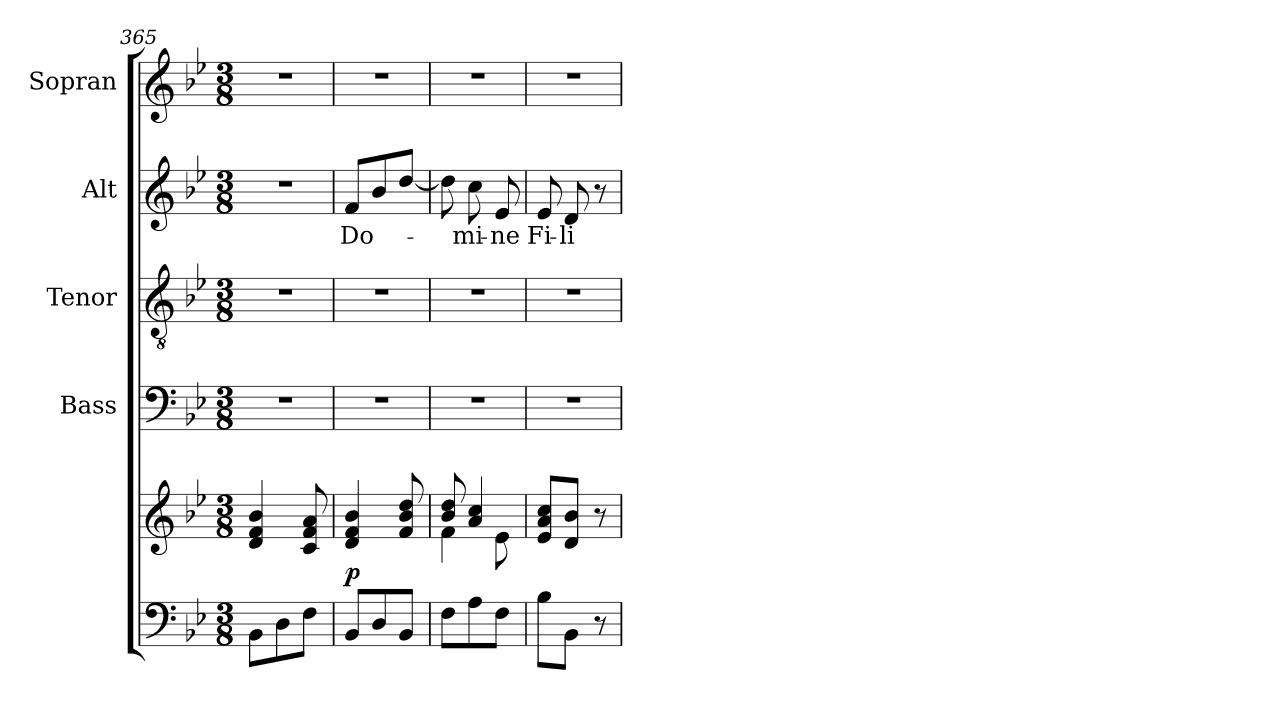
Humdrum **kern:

**kern	**kern	**dynam	**kern	**kern	**kern	**text	**kern
*part5	*part5	*part5	*part4	*part3	*part2	*part2	*part1
*staff6	*staff5	*staff5/6	*staff4	*staff3	*staff2	*staff2	*staff1
*	*	*	*I"Bass	*I"Tenor	*I"Alt	*	*I"Sopran
*	*	*	*I'B.	*I'T.	*I'A.	*	*I'S.
*clefF4	*clefG2	*	*clefF4	*clefGv2	*clefG2	*	*clefG2
*k[b-e-]	*k[b-e-]	*	*k[b-e-]	*k[b-e-]	*k[b-e-]	*	*k[b-e-]
*B-:	*B-:	*	*B-:	*B-:	*B-:	*	*B-:
*M3/8	*M3/8	*	*M3/8	*M3/8	*M3/8	*	*M3/8
=365	=365	=365	=365	=365	=365	=365	=365
8BB-\L	4d/ 4f/ 4b-/	.	4.r	4.r	4.r	.	4.r
8D\	.	.	.	.	.	.	.
8F\J	8c/ 8f/ 8a/	.	.	.	.	.	.
=366	=366	=366	=366	=366	=366	=366	=366
!	!	!LO:DY:a=2	!	!	!	!LO:LY:b	!
8BB-/L	4d/ 4f/ 4b-/	p	4.r	4.r	8f/L	Do-	4.r
8D/	.	.	.	.	8b-/	.	.
8BB-/J	8f/ 8b-/ 8dd/	.	.	.	[8dd/J	.	.
=367	=367	=367	=367	=367	=367	=367	=367
*	*^	*	*	*	*	*	*
8F\L	8b-/ 8dd/	4f\	.	4.r	4.r	8dd\]	.	4.r
!	!	!	!	!	!	!	!LO:LY:b	!
8A\	4a/ 4cc/	.	.	.	.	8cc\	-mi-	.
!	!	!	!	!	!	!	!LO:LY:b	!
8F\J	.	8e-\	.	.	.	8e-/	-ne	.
=368	=368	=368	=368	=368	=368	=368	=368	=368
!	!	!	!	!	!	!	!LO:LY:b	!
*	*v	*v	*	*	*	*	*	*
8B-\L	8e-/ 8a/ 8cc/L	.	4.r	4.r	8e-/	Fi-	4.r
!	!	!	!	!	!	!LO:LY:b	!
8BB-\J	8d/ 8b-/J	.	.	.	8d/	-li	.
8r	8r	.	.	.	8r	.	.
=	=	=	=	=	=	=	=
*-	*-	*-	*-	*-	*-	*-	*-
